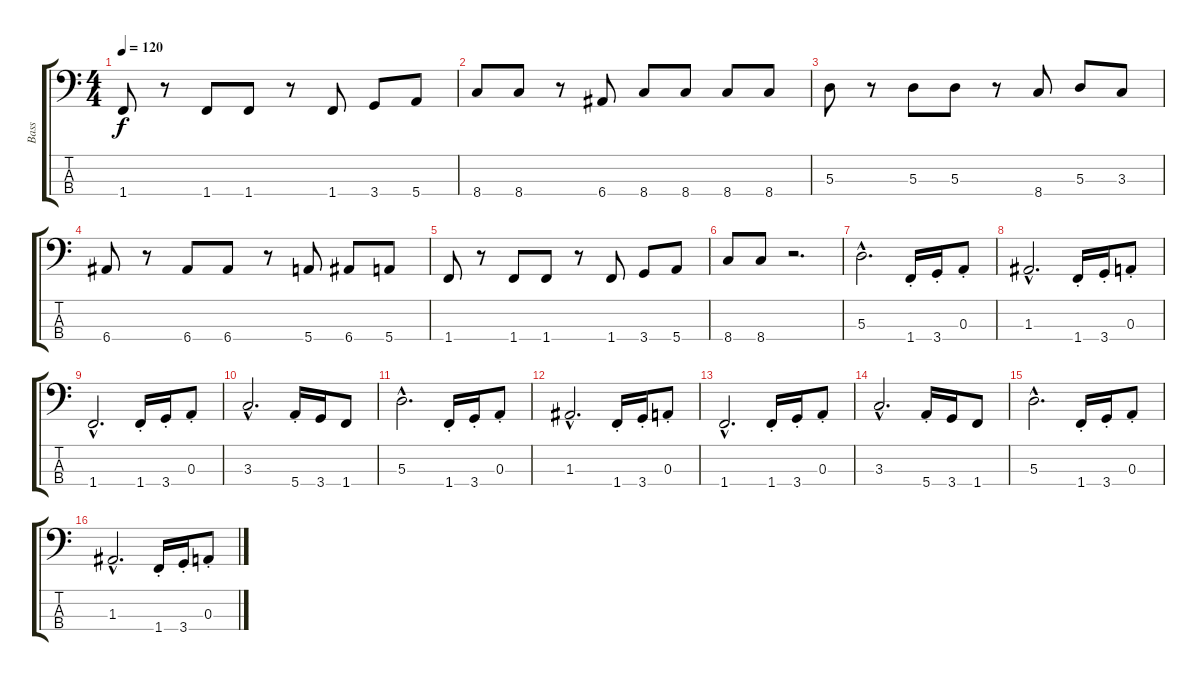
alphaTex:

\track ("Bass" "Bass") {instrument electricbassfinger}
\staff {score tabs}
\tuning (G2 D2 A1 E1) {hide}
\ts (4 4)
\tempo 120
\clef f4
\ks c
1.4.8{dy f} r.8 1.4.8 1.4.8 r.8 1.4.8 3.4.8 5.4.8 |
8.4.8 8.4.8 r.8 6.4.8 8.4.8 8.4.8 8.4.8 8.4.8 |
5.3.8 r.8 5.3.8 5.3.8 r.8 8.4.8 5.3.8 3.3.8 |
6.4.8 r.8 6.4.8 6.4.8 r.8 5.4.8 6.4.8 5.4.8 |
1.4.8 r.8 1.4.8 1.4.8 r.8 1.4.8 3.4.8 5.4.8 |
8.4.8 8.4.8 r.2{d} |
5.3{hac}.2{d} 1.4{st}.16 3.4{st}.16 0.3{st}.8 |
1.3{hac}.2{d} 1.4{st}.16 3.4{st}.16 0.3{st}.8 |
1.4{hac}.2{d} 1.4{st}.16 3.4{st}.16 0.3{st}.8 |
3.3{hac}.2{d} 5.4{st}.16 3.4.16 1.4.8 |
5.3{hac}.2{d} 1.4{st}.16 3.4{st}.16 0.3{st}.8 |
1.3{hac}.2{d} 1.4{st}.16 3.4{st}.16 0.3{st}.8 |
1.4{hac}.2{d} 1.4{st}.16 3.4{st}.16 0.3{st}.8 |
3.3{hac}.2{d} 5.4{st}.16 3.4.16 1.4.8 |
5.3{hac}.2{d} 1.4{st}.16 3.4{st}.16 0.3{st}.8 |
1.3{hac}.2{d} 1.4{st}.16 3.4{st}.16 0.3{st}.8
